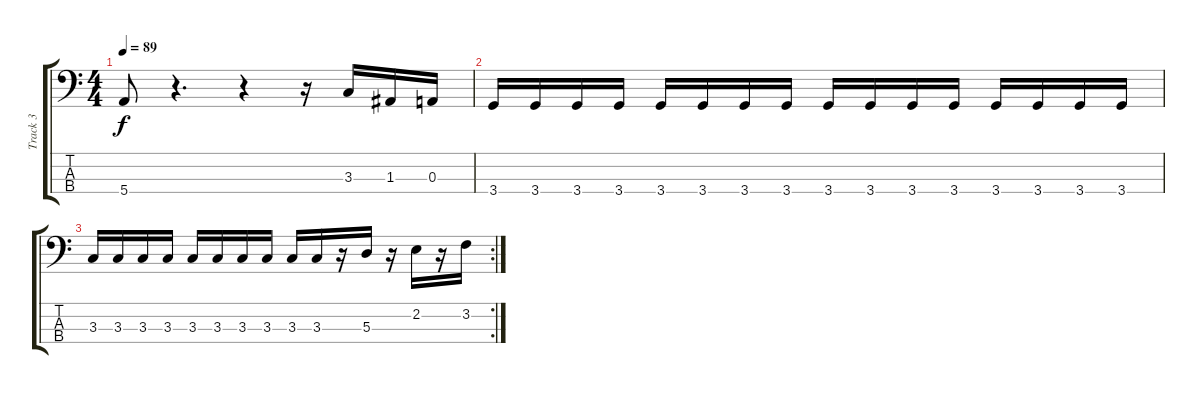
\track ("Track 3" "Track 3") {instrument electricbassfinger}
\staff {score tabs}
\tuning (G2 D2 A1 E1) {hide}
\ts (4 4)
\tempo 89
\clef f4
\ks c
5.4{t}.8{dy f} r.4{d} r.4 r.16 3.3.16 1.3.16 0.3.16 |
3.4.16 3.4.16 3.4.16 3.4.16 3.4.16 3.4.16 3.4.16 3.4.16 3.4.16 3.4.16 3.4.16 3.4.16 3.4.16 3.4.16 3.4.16 3.4.16 |
\rc 2
3.3.16 3.3.16 3.3.16 3.3.16 3.3.16 3.3.16 3.3.16 3.3.16 3.3.16 3.3.16 r.16 5.3.16 r.16 2.2.16 r.16 3.2.16
